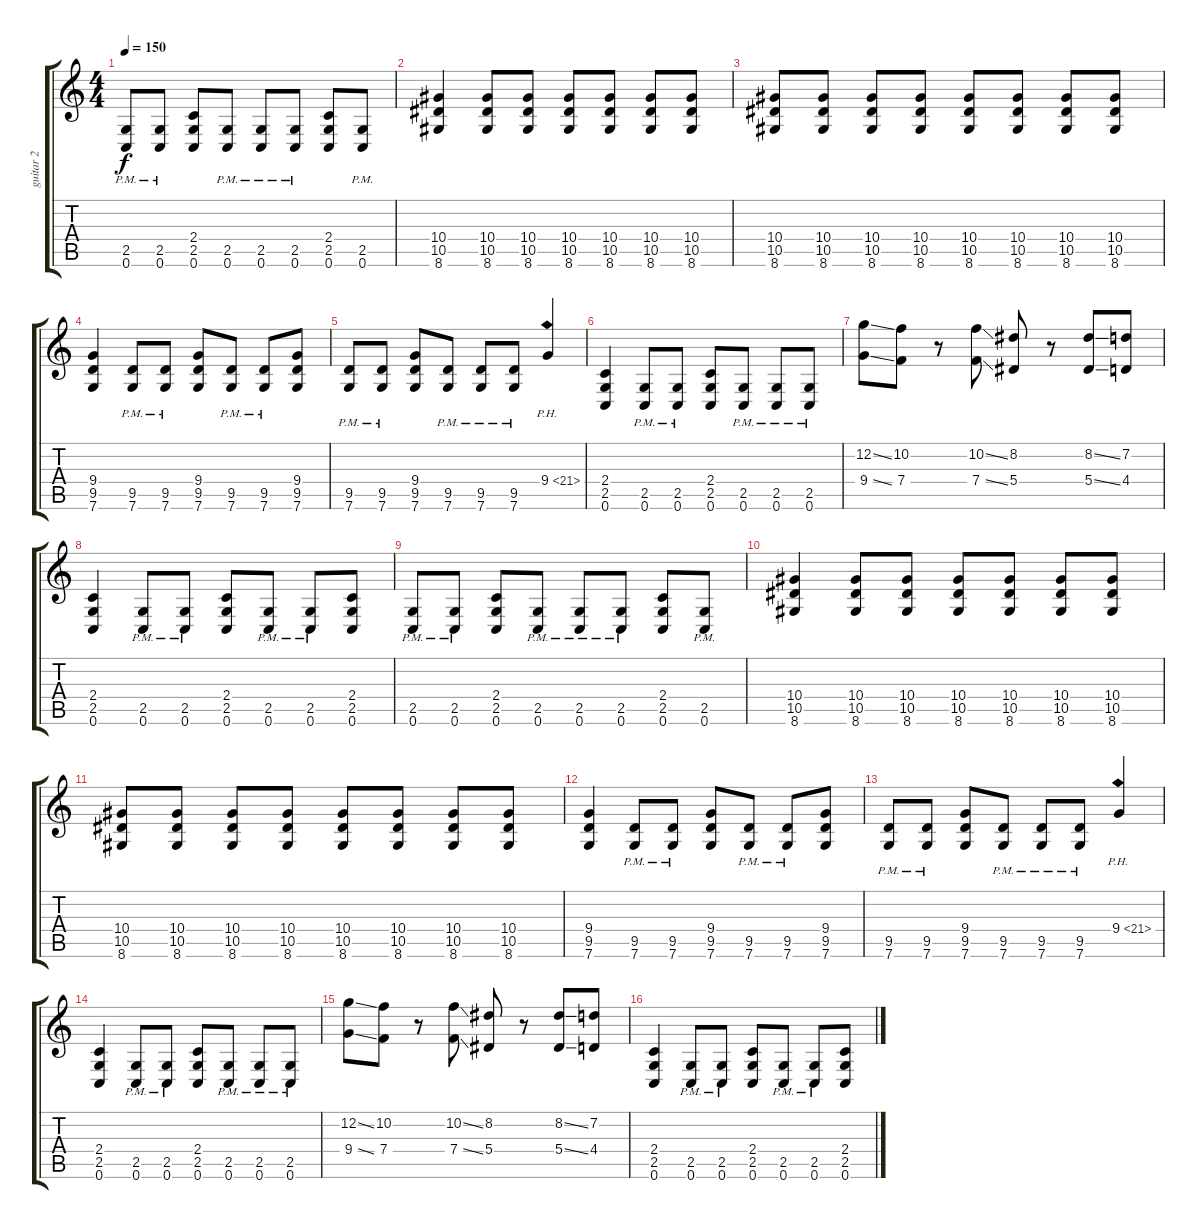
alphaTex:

\track ("guitar 2" "guitar 2") {instrument overdrivenguitar}
\staff {score tabs}
\tuning (C4 G3 Eb3 Bb2 F2 C2) {hide}
\ts (4 4)
\tempo 150
\clef g2
\ks c
(2.5{pm} 0.6).8{dy f} (2.5{pm} 0.6).8 (2.4 2.5 0.6).8 (2.5{pm} 0.6).8 (2.5{pm} 0.6).8 (2.5{pm} 0.6).8 (2.4 2.5 0.6).8 (2.5{pm} 0.6).8 |
(10.4 10.5 8.6).4 (10.4 10.5 8.6).8 (10.4 10.5 8.6).8 (10.4 10.5 8.6).8 (10.4 10.5 8.6).8 (10.4 10.5 8.6).8 (10.4 10.5 8.6).8 |
(10.4 10.5 8.6).8 (10.4 10.5 8.6).8 (10.4 10.5 8.6).8 (10.4 10.5 8.6).8 (10.4 10.5 8.6).8 (10.4 10.5 8.6).8 (10.4 10.5 8.6).8 (10.4 10.5 8.6).8 |
(9.4 9.5 7.6).4 (9.5{pm} 7.6).8 (9.5{pm} 7.6).8 (9.4 9.5 7.6).8 (9.5{pm} 7.6).8 (9.5{pm} 7.6).8 (9.4 9.5 7.6).8 |
(9.5{pm} 7.6).8 (9.5{pm} 7.6).8 (9.4 9.5 7.6).8 (9.5{pm} 7.6).8 (9.5{pm} 7.6).8 (9.5{pm} 7.6).8 9.4{ph 12}.4 |
(2.4 2.5 0.6).4 (2.5{pm} 0.6).8 (2.5{pm} 0.6).8 (2.4 2.5 0.6).8 (2.5{pm} 0.6).8 (2.5{pm} 0.6).8 (2.5{pm} 0.6).8 |
(12.2{ss} 9.4{ss}).8 (10.2 7.4).8 r.8 (10.2{ss} 7.4{ss}).8 (8.2 5.4).8 r.8 (8.2{ss} 5.4{ss}).8 (7.2 4.4).8 |
(2.4 2.5 0.6).4 (2.5{pm} 0.6).8 (2.5{pm} 0.6).8 (2.4 2.5 0.6).8 (2.5{pm} 0.6).8 (2.5{pm} 0.6).8 (2.4 2.5 0.6).8 |
(2.5{pm} 0.6).8 (2.5{pm} 0.6).8 (2.4 2.5 0.6).8 (2.5{pm} 0.6).8 (2.5{pm} 0.6).8 (2.5{pm} 0.6).8 (2.4 2.5 0.6).8 (2.5{pm} 0.6).8 |
(10.4 10.5 8.6).4 (10.4 10.5 8.6).8 (10.4 10.5 8.6).8 (10.4 10.5 8.6).8 (10.4 10.5 8.6).8 (10.4 10.5 8.6).8 (10.4 10.5 8.6).8 |
(10.4 10.5 8.6).8 (10.4 10.5 8.6).8 (10.4 10.5 8.6).8 (10.4 10.5 8.6).8 (10.4 10.5 8.6).8 (10.4 10.5 8.6).8 (10.4 10.5 8.6).8 (10.4 10.5 8.6).8 |
(9.4 9.5 7.6).4 (9.5{pm} 7.6).8 (9.5{pm} 7.6).8 (9.4 9.5 7.6).8 (9.5{pm} 7.6).8 (9.5{pm} 7.6).8 (9.4 9.5 7.6).8 |
(9.5{pm} 7.6).8 (9.5{pm} 7.6).8 (9.4 9.5 7.6).8 (9.5{pm} 7.6).8 (9.5{pm} 7.6).8 (9.5{pm} 7.6).8 9.4{ph 12}.4 |
(2.4 2.5 0.6).4 (2.5{pm} 0.6).8 (2.5{pm} 0.6).8 (2.4 2.5 0.6).8 (2.5{pm} 0.6).8 (2.5{pm} 0.6).8 (2.5{pm} 0.6).8 |
(12.2{ss} 9.4{ss}).8 (10.2 7.4).8 r.8 (10.2{ss} 7.4{ss}).8 (8.2 5.4).8 r.8 (8.2{ss} 5.4{ss}).8 (7.2 4.4).8 |
(2.4 2.5 0.6).4 (2.5{pm} 0.6).8 (2.5{pm} 0.6).8 (2.4 2.5 0.6).8 (2.5{pm} 0.6).8 (2.5{pm} 0.6).8 (2.4 2.5 0.6).8
